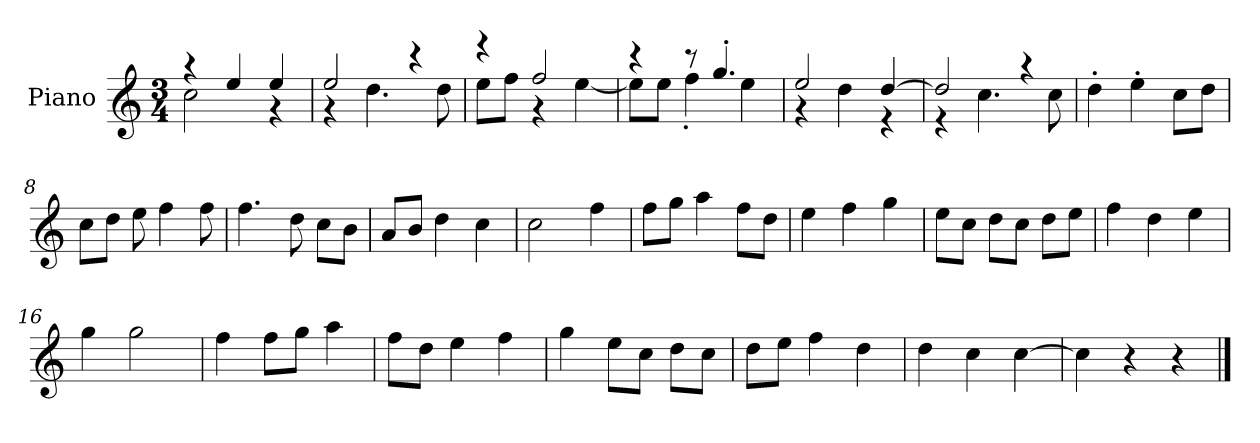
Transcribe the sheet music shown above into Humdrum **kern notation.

**kern
*part1
*staff1
*I"Piano
*I'P-no
*clefG2
*k[]
*M3/4
*MM179
=1
*^
4r	2cc\
4ee/	.
4ee/	4r
=2	=2
2ee/	4r
.	4.dd\
4r	.
.	8dd\
=3	=3
4r	8ee\L
.	8ff\J
2ff/	4r
.	[4ee\
=4	=4
4r	8ee\L]
.	8ee\J
8r	4ff'\
4.gg'/	.
.	4ee\
=5	=5
2ee/	4r
.	4dd\
[4dd/	4r
=6	=6
2dd/]	4r
.	4.cc\
4r	.
.	8cc\
*v	*v
=7
4dd'\
4ee'\
8cc\L
8dd\J
=8
8cc\L
8dd\J
8ee\
4ff\
8ff\
!!LO:LB:g=z
=9
4.ff\
8dd\
8cc\L
8b\J
=10
8a/L
8b/J
4dd\
4cc\
=11
2cc\
4ff\
=12
8ff\L
8gg\J
4aa\
8ff\L
8dd\J
=13
4ee\
4ff\
4gg\
=14
8ee\L
8cc\J
8dd\L
8cc\J
8dd\L
8ee\J
=15
4ff\
4dd\
4ee\
=16
4gg\
2gg\
=17
4ff\
8ff\L
8gg\J
4aa\
=18
8ff\L
8dd\J
4ee\
4ff\
!!LO:LB:g=z
=19
4gg\
8ee\L
8cc\J
8dd\L
8cc\J
=20
8dd\L
8ee\J
4ff\
4dd\
=21
4dd\
4cc\
[4cc\
=22
4cc\]
4r
4r
==
*-
